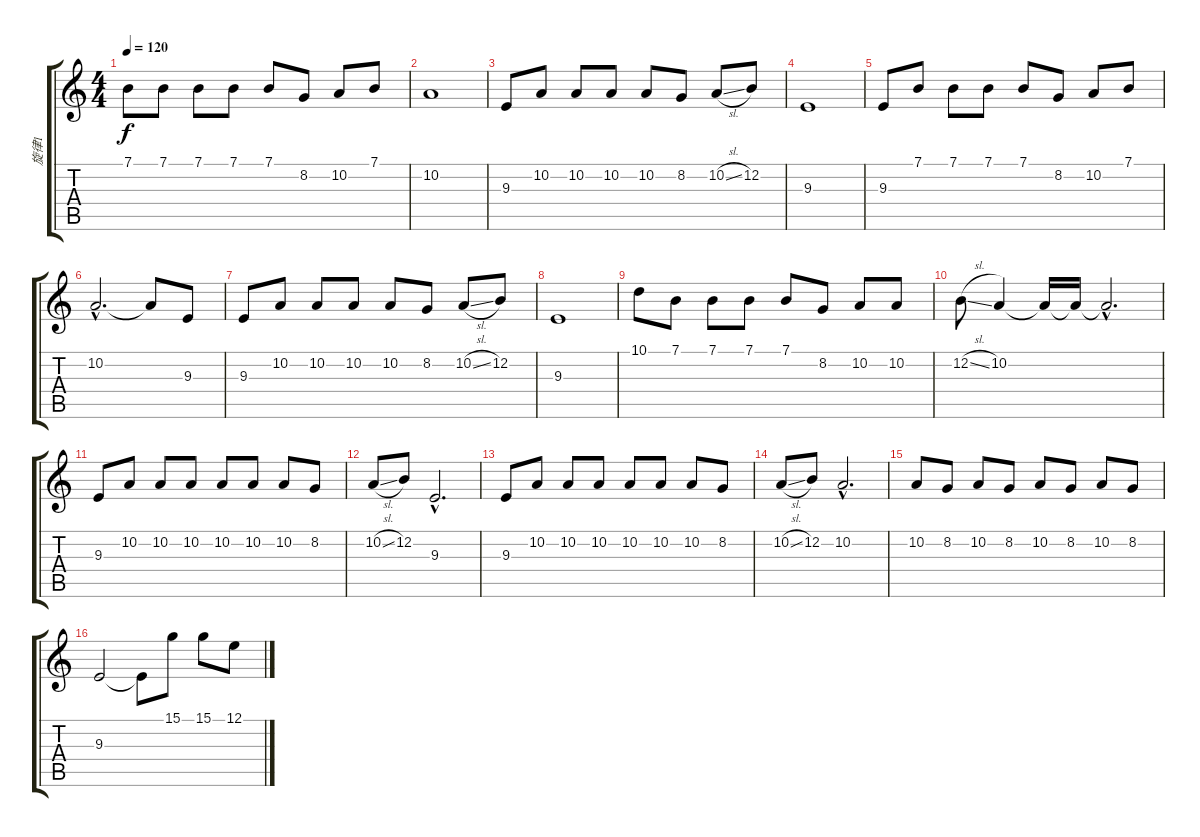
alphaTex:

\track ("旋律1" "旋律1") {instrument sopranosax}
\staff {score tabs}
\tuning (E4 B3 G3 D3 A2 E2) {hide}
\ts (4 4)
\tempo 120
\clef g2
\ks c
7.1.8{dy f} 7.1.8 7.1.8 7.1.8 7.1.8 8.2.8 10.2.8 7.1.8 |
10.2.1 |
9.3.8 10.2.8 10.2.8 10.2.8 10.2.8 8.2.8 10.2{sl}.8 12.2.8 |
9.3.1 |
9.3.8 7.1.8 7.1.8 7.1.8 7.1.8 8.2.8 10.2.8 7.1.8 |
10.2{hac}.2{d} 10.2{t}.8 9.3.8 |
9.3.8 10.2.8 10.2.8 10.2.8 10.2.8 8.2.8 10.2{sl}.8 12.2.8 |
9.3.1 |
10.1.8 7.1.8 7.1.8 7.1.8 7.1.8 8.2.8 10.2.8 10.2.8 |
12.2{sl}.8 10.2.4 10.2{t}.16 10.2{t}.16 10.2{hac t}.2{d} |
9.3.8 10.2.8 10.2.8 10.2.8 10.2.8 10.2.8 10.2.8 8.2.8 |
10.2{sl}.8 12.2.8 9.3{hac}.2{d} |
9.3.8 10.2.8 10.2.8 10.2.8 10.2.8 10.2.8 10.2.8 8.2.8 |
10.2{sl}.8 12.2.8 10.2{hac}.2{d} |
10.2.8 8.2.8 10.2.8 8.2.8 10.2.8 8.2.8 10.2.8 8.2.8 |
9.3.2 9.3{t}.8 15.1.8 15.1.8 12.1.8
